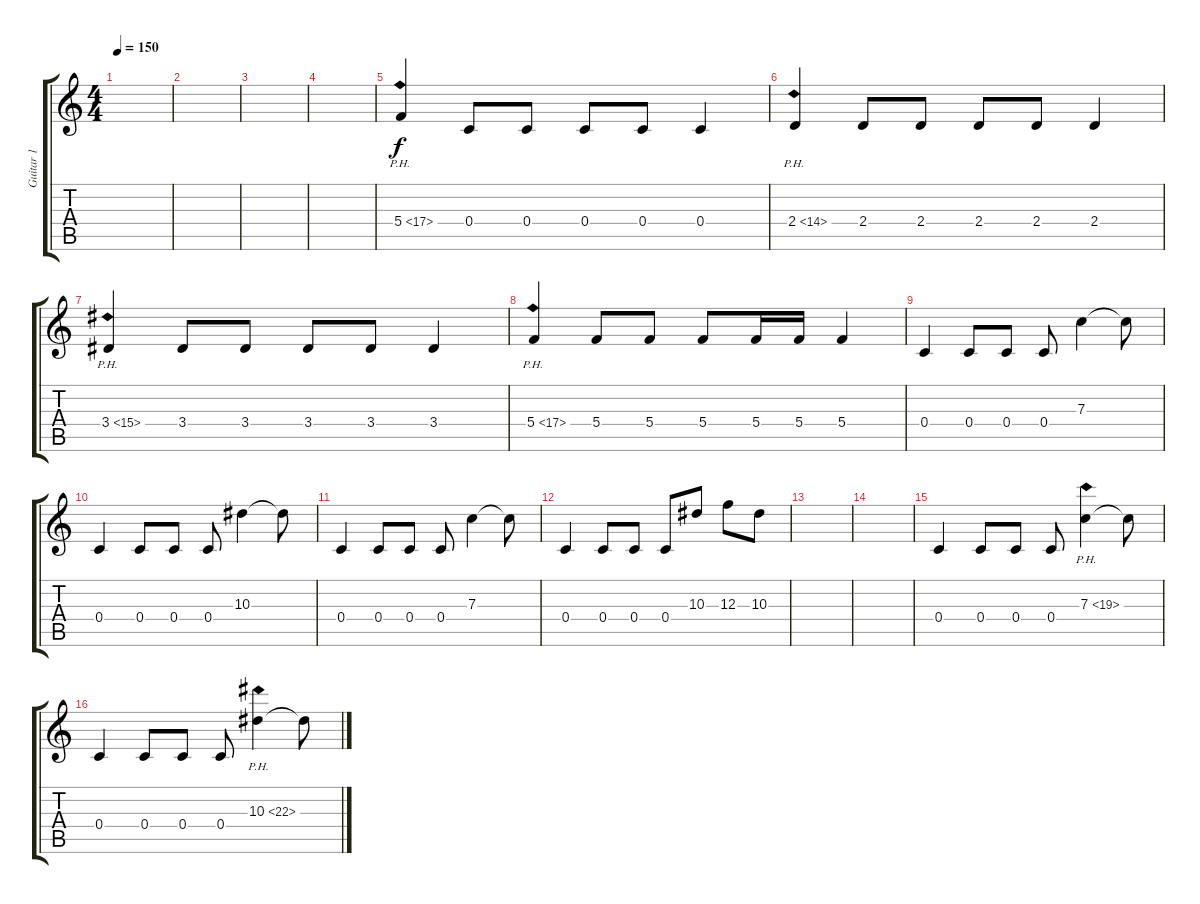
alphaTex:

\track ("Guitar 1" "Guitar 1") {instrument overdrivenguitar}
\staff {score tabs}
\tuning (D4 A3 F3 C3 G2 C2) {hide}
\ts (4 4)
\tempo 150
\clef g2
\ks c
|
|
|
|
5.4{ph 12}.4 0.4.8 0.4.8 0.4.8 0.4.8 0.4.4 |
2.4{ph 12}.4 2.4.8 2.4.8 2.4.8 2.4.8 2.4.4 |
3.4{ph 12}.4 3.4.8 3.4.8 3.4.8 3.4.8 3.4.4 |
5.4{ph 12}.4 5.4.8 5.4.8 5.4.8 5.4.16 5.4.16 5.4.4 |
0.4.4 0.4.8 0.4.8 0.4.8 7.3.4 7.3{t}.8 |
0.4.4 0.4.8 0.4.8 0.4.8 10.3.4 10.3{t}.8 |
0.4.4 0.4.8 0.4.8 0.4.8 7.3.4 7.3{t}.8 |
0.4.4 0.4.8 0.4.8 0.4.8 10.3.8 12.3.8 10.3.8 |
|
|
0.4.4 0.4.8 0.4.8 0.4.8 7.3{ph 12}.4 7.3{t}.8 |
0.4.4 0.4.8 0.4.8 0.4.8 10.3{ph 12}.4 10.3{t}.8
